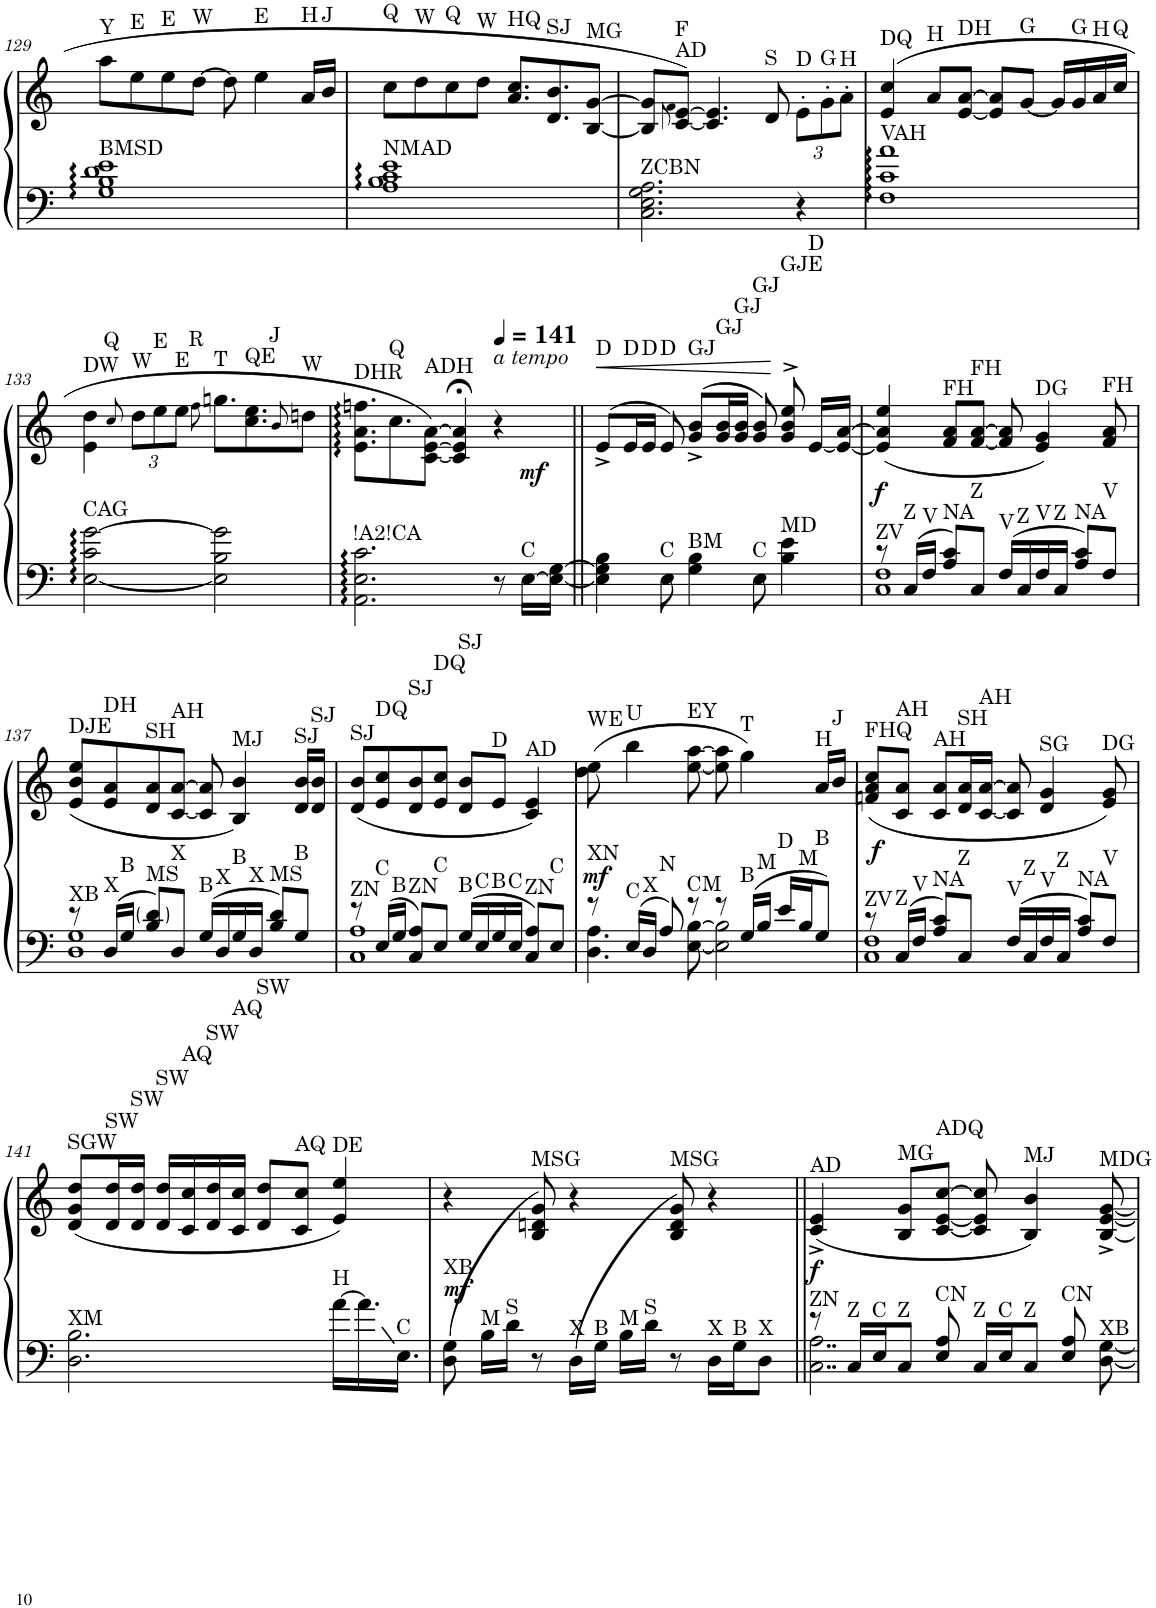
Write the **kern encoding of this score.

**kern	**kern	**dynam
*part1	*part1	*part1
*staff2	*staff1	*staff1/2
*I"Piano	*	*
*I'Pno.	*	*
!!LO:PB:g=z
*clefF4	*clefG2	*
*k[]	*k[]	*
*M4/4	*M4/4	*
=129	=129	=129
!	!LO:TX:a:t=Y	!
!LO:TX:a:t=BMSD	!	!
1G 1B 1d 1e	8aa\L	.
!	!LO:TX:a:t=E	!
.	8ee\	.
!	!LO:TX:a:t=E	!
.	8ee\	.
!	!LO:TX:a:t=W	!
.	[8dd\J	.
.	8dd\]	.
!	!LO:TX:a:t=E	!
.	4ee\	.
!	!LO:TX:a:t=H	!
.	16a/LL	.
!	!LO:TX:a:t=J	!
.	16b/JJ	.
=130	=130	=130
!	!LO:TX:a:t=Q	!
!LO:TX:a:t=NMAD	!	!
1A 1B 1c 1e	8cc\L	.
!	!LO:TX:a:t=W	!
.	8dd\	.
!	!LO:TX:a:t=Q	!
.	8cc\	.
!	!LO:TX:a:t=W	!
.	8dd\J	.
!	!LO:TX:a:t=HQ	!
.	8.a/ 8.cc/L	.
!	!LO:TX:a:t=SJ	!
.	8.d/ 8.b/	.
!	!LO:TX:a:t=MG	!
.	[8B/ [>8g/J	.
=131	=131	=131
*	*^	*
!LO:TX:a:t=ZCBN	!	!	!
2.C\ 2.E\ 2.G\ 2.A\	8B/] 8g/]L	8ryy	.
!	!LO:TX:a:t=AD	!	!
!	!LO:TX:a:t=F	!	!
.	[<8c/ [8e/J	8f!/	.
.	4.c/] 4.e/]	2.ryy	.
!	!LO:TX:a:t=S	!	!
.	8d/	.	.
*	*Xbrackettup	*	*
!	!LO:TX:a:t=D	!	!
4r	12e'>\L	.	.
!	!LO:TX:a:t=G	!	!
.	12g'>\	.	.
!	!LO:TX:a:t=H	!	!
.	12a'>\J	.	.
*	*v	*v	*
=132	=132	=132
!	!LO:TX:a:t=DQ	!
!LO:TX:a:t=VAH	!	!
1F 1c 1a	(4e/ 4cc/	.
!	!LO:TX:a:t=H	!
.	8a/L	.
!	!LO:TX:a:t=DH	!
.	[8e/ [8a/J	.
.	8e/] 8a/]L	.
!	!LO:TX:a:t=G	!
.	[8g/J	.
.	16g/LL]	.
!	!LO:TX:a:t=G	!
.	16g/	.
!	!LO:TX:a:t=H	!
.	16a/	.
!	!LO:TX:a:t=Q	!
.	16cc/JJ	.
!!LO:LB:g=z
=133	=133	=133
*	*^	*
!	!LO:TX:a:t=DW	!	!
!LO:TX:a:t=CAG	!	!	!
[2E\ 2c\ [2g\	4e\ 4dd\	8ryy	.
!	!	!LO:TX:a:t=Q	!
.	.	8cc!/	.
!	!LO:TX:a:t=W	!	!
.	12dd\L	8.ryy	.
!	!LO:TX:a:t=E	!	!
.	12ee\	.	.
!	!LO:TX:a:t=E	!	!
.	12ee\J	.	.
!	!	!LO:TX:a:t=R	!
.	.	8ff!\	.
!	!LO:TX:a:t=T	!	!
2E\] 2B\ 2g\]	8.ggn\L	.	.
.	.	8.ryy	.
!	!LO:TX:a:t=QE	!	!
.	8.cc\ 8.ee\	.	.
!	!	!LO:TX:a:t=J	!
.	.	8b!/	.
!	!LO:TX:a:t=W	!	!
.	8ddn\J	8ryy	.
=134	=134	=134	=134
!	!LO:TX:a:t=DHR	!	!
!LO:TX:a:t=!A2!CA	!	!	!
2.AA\: 2.E\: 2.c\:	8.e\ 8.a\ 8.ffn\L	2..ryy	.
!	!LO:TX:a:t=Q	!	!
.	8.cc\	.	.
!	!LO:TX:a:t=ADH	!	!
.	[8c\ [8e\ [8a\J)	.	.
.	4c/];< 4e/];< 4a/];<	.	.
*	*MM141	*	*
!	!LO:TX:a:i:t=a tempo	!	!
8r	4r	.	.
!LO:TX:a:t=C	!	!	!
!	!	!	!LO:DY:b
[16E\LL	.	8ryy	mf
16E\_ [16G\JJ	.	.	.
=135||	=135||	=135||	=135||
!	!LO:TX:a:t=D	!	!
!	!	!	!LO:HP:b
*	*v	*v	*
4E\] 4G\] 4B\	(>8e^/L	<
!	!LO:TX:a:t=D	!
.	16e/L	.
!	!LO:TX:a:t=D	!
.	16e/JJ	.
!	!LO:TX:a:t=D	!
!LO:TX:a:t=C	!	!
8E\	8e/)	.
!	!LO:TX:a:t=GJ	!
!LO:TX:a:t=BM	!	!
4G\ 4B\	(>8g/^ 8b/^L	.
!	!LO:TX:a:t=GJ	!
.	16g/ 16b/L	.
!	!LO:TX:a:t=GJ	!
.	16g/ 16b/JJ	.
!	!LO:TX:a:t=GJ	!
!LO:TX:a:t=C	!	!
8E\	8g/ 8b/)	.
!	!LO:TX:a:t=GJE	!
!LO:TX:a:t=MD	!	!
4B\ 4e\	8g/^> 8b/^> 8ee/^>	[
!	!LO:TX:a:t=D	!
.	[<16e/LL	.
.	16e/_ [16a/JJ	.
=136	=136	=136
*^	*	*
!LO:TX:a:t=ZV	!	!	!
!	!	!	!LO:DY:b
8r	1C 1F	(4e/] 4a/] 4ee/	f
!LO:TX:a:t=Z	!	!	!
16C/LL	.	.	.
!LO:TX:a:t=V	!	!	!
16F/JJ	.	.	.
!	!	!LO:TX:a:t=FH	!
!LO:TX:a:t=NA	!	!	!
8A/ 8c/L	.	8f/ 8a/L	.
!	!	!LO:TX:a:t=FH	!
!LO:TX:a:t=Z	!	!	!
8C/J	.	[8f/ [8a/J	.
!LO:TX:a:t=V	!	!	!
16F/LL	.	8f/] 8a/]	.
!LO:TX:a:t=Z	!	!	!
16C/	.	.	.
!	!	!LO:TX:a:t=DG	!
!LO:TX:a:t=V	!	!	!
16F/	.	4e/ 4g/)	.
!LO:TX:a:t=Z	!	!	!
16C/JJ	.	.	.
!LO:TX:a:t=NA	!	!	!
8A/ 8c/L	.	.	.
!	!	!LO:TX:a:t=FH	!
!LO:TX:a:t=V	!	!	!
8F/J	.	8f/ 8a/	.
!!LO:LB:g=z
=137	=137	=137	=137
!	!	!LO:TX:a:t=DJE	!
!LO:TX:a:t=XB	!	!	!
8r	1D 1G	(8e/ 8b/ 8ee/L	.
!	!	!LO:TX:a:t=DH	!
!LO:TX:a:t=X	!	!	!
16D/LL	.	8e/ 8a/	.
!LO:TX:a:t=B	!	!	!
16G/JJ	.	.	.
!	!	!LO:TX:a:t=SH	!
!LO:TX:a:t=MS	!	!	!
8B/ 8d/L	.	8d/ 8a/	.
!	!	!LO:TX:a:t=AH	!
!LO:TX:a:t=X	!	!	!
8D/J	.	[8c/ [8a/J	.
!LO:TX:a:t=B	!	!	!
16G/LL	.	8c/] 8a/]	.
!LO:TX:a:t=X	!	!	!
16D/	.	.	.
!	!	!LO:TX:a:t=MJ	!
!LO:TX:a:t=B	!	!	!
16G/	.	4B/ 4b/)	.
!LO:TX:a:t=X	!	!	!
16D/JJ	.	.	.
!LO:TX:a:t=MS	!	!	!
8B/ 8d/L	.	.	.
!	!	!LO:TX:a:t=SJ	!
!LO:TX:a:t=B	!	!	!
8G/J	.	16d/ 16b/LL	.
!	!	!LO:TX:a:t=SJ	!
.	.	16d/ 16b/JJ	.
=138	=138	=138	=138
!	!	!LO:TX:a:t=SJ	!
!LO:TX:a:t=ZN	!	!	!
8r	1C 1A	(8d/ 8b/L	.
!	!	!LO:TX:a:t=DQ	!
!LO:TX:a:t=C	!	!	!
16E/LL	.	8e/ 8cc/	.
!LO:TX:a:t=B	!	!	!
16G/JJ	.	.	.
!	!	!LO:TX:a:t=SJ	!
!LO:TX:a:t=ZN	!	!	!
8C/ 8A/L	.	8d/ 8b/	.
!	!	!LO:TX:a:t=DQ	!
!LO:TX:a:t=C	!	!	!
8E/J	.	8e/ 8cc/J	.
!	!	!LO:TX:a:t=SJ	!
!LO:TX:a:t=B	!	!	!
16G/LL	.	8d/ 8b/L	.
!LO:TX:a:t=C	!	!	!
16E/	.	.	.
!	!	!LO:TX:a:t=D	!
!LO:TX:a:t=B	!	!	!
16G/	.	8e/J	.
!LO:TX:a:t=C	!	!	!
16E/JJ	.	.	.
!	!	!LO:TX:a:t=AD	!
!LO:TX:a:t=ZN	!	!	!
8C/ 8A/L	.	4c/ 4e/)	.
!LO:TX:a:t=C	!	!	!
8E/J	.	.	.
=139	=139	=139	=139
!	!	!LO:TX:a:t=WE	!
!LO:TX:a:t=XN	!	!	!
!	!	!	!LO:DY:a=2
8r	4.D\ 4.A\	(8dd\ 8ee\	mf
!	!	!LO:TX:a:t=U	!
!LO:TX:a:t=C	!	!	!
16E/LL	.	4bb\	.
!LO:TX:a:t=X	!	!	!
16D/JJ	.	.	.
!LO:TX:a:t=N	!	!	!
8A/	.	.	.
!	!	!LO:TX:a:t=EY	!
!LO:TX:a:t=CM	!	!	!
8r	[8E\ [>8B\	[8ee\ [8aa\	.
8r	2E\] 2B\]	8ee\] 8aa\]	.
!	!	!LO:TX:a:t=T	!
!LO:TX:a:t=B	!	!	!
16G/LL	.	4gg\)	.
!LO:TX:a:t=M	!	!	!
16B/JJ	.	.	.
!LO:TX:a:t=D	!	!	!
16e/LL	.	.	.
!LO:TX:a:t=M	!	!	!
16B/J	.	.	.
!	!	!LO:TX:a:t=H	!
!LO:TX:a:t=B	!	!	!
8G/J	.	16a/LL	.
!	!	!LO:TX:a:t=J	!
.	.	16b/JJ	.
=140	=140	=140	=140
!	!	!LO:TX:a:t=FHQ	!
!LO:TX:a:t=ZV	!	!	!
!	!	!	!LO:DY:b
8r	1C 1F	(8fn/ 8a/ 8cc/L	f
!	!	!LO:TX:a:t=AH	!
!LO:TX:a:t=Z	!	!	!
16C/LL	.	8c/ 8a/J	.
!LO:TX:a:t=V	!	!	!
16F/JJ	.	.	.
!	!	!LO:TX:a:t=AH	!
!LO:TX:a:t=NA	!	!	!
8A/ 8c/L	.	8c/ 8a/L	.
!	!	!LO:TX:a:t=SH	!
!LO:TX:a:t=Z	!	!	!
8C/J	.	16d/ 16a/L	.
!	!	!LO:TX:a:t=AH	!
.	.	[16c/ [16a/JJ	.
!LO:TX:a:t=V	!	!	!
16F/LL	.	8c/] 8a/]	.
!LO:TX:a:t=Z	!	!	!
16C/	.	.	.
!	!	!LO:TX:a:t=SG	!
!LO:TX:a:t=V	!	!	!
16F/	.	4d/ 4g/	.
!LO:TX:a:t=Z	!	!	!
16C/JJ	.	.	.
!LO:TX:a:t=NA	!	!	!
8A/ 8c/L	.	.	.
!	!	!LO:TX:a:t=DG	!
!LO:TX:a:t=V	!	!	!
8F/J	.	8e/ 8g/)	.
*v	*v	*	*
!!LO:LB:g=z
=141	=141	=141
!	!LO:TX:a:t=SGW	!
!LO:TX:a:t=XM	!	!
2.D\ 2.B\	(8d/ 8g/ 8dd/L	.
!	!LO:TX:a:t=SW	!
.	16d/ 16dd/L	.
!	!LO:TX:a:t=SW	!
.	16d/ 16dd/JJ	.
!	!LO:TX:a:t=SW	!
.	16d/ 16dd/LL	.
!	!LO:TX:a:t=AQ	!
.	16c/ 16cc/	.
!	!LO:TX:a:t=SW	!
.	16d/ 16dd/	.
!	!LO:TX:a:t=AQ	!
.	16c/ 16cc/JJ	.
!	!LO:TX:a:t=SW	!
.	8d/ 8dd/L	.
!	!LO:TX:a:t=AQ	!
.	8c/ 8cc/J	.
!	!LO:TX:a:t=DE	!
!LO:TX:a:t=H	!	!
[16a\LL	4e/ 4ee/)	.
16.a\]	.	.
!LO:TX:a:t=C	!	!
16.E\JJ	.	.
=142	=142	=142
!LO:TX:a:t=XB	!	!
!	!	!LO:DY:a=2
(>8D\ 8G\	4r	mf
!LO:TX:a:t=M	!	!
16B\LL	.	.
!LO:TX:a:t=S	!	!
16d\JJ	.	.
!	!LO:TX:a:t=MSG	!
8r	(8B/ 8dn/ 8g/	.
!LO:TX:a:t=X	!	!
16D\LL	4r	.
!LO:TX:a:t=B	!	!
16G\JJ	.	.
!LO:TX:a:t=M	!	!
16B\LL	.	.
!LO:TX:a:t=S	!	!
16d\JJ	.	.
!	!LO:TX:a:t=MSG	!
8r	(8B/ 8d/ 8g/	.
!LO:TX:a:t=X	!	!
16D\LL	4r	.
!LO:TX:a:t=B	!	!
16G\J	.	.
!LO:TX:a:t=X	!	!
8D\J	.	.
=143||	=143||	=143||
*^	*	*
!	!	!LO:TX:a:t=AD	!
!LO:TX:a:t=ZN	!	!	!
!	!	!	!LO:DY:b
8r	2..C\ 2..A\	4c/^ 4e/^	f
!LO:TX:a:t=Z	!	!	!
16C/LL	.	.	.
!LO:TX:a:t=C	!	!	!
16E/J	.	.	.
!	!	!LO:TX:a:t=MG	!
!LO:TX:a:t=Z	!	!	!
8C/J	.	8B/ 8g/L	.
!	!	!LO:TX:a:t=ADQ	!
!LO:TX:a:t=CN	!	!	!
8E/ 8A/	.	[8c/ [8e/ [8cc/J	.
!LO:TX:a:t=Z	!	!	!
16C/LL	.	8c/] 8e/] 8cc/]	.
!LO:TX:a:t=C	!	!	!
16E/J	.	.	.
!	!	!LO:TX:a:t=MJ	!
!LO:TX:a:t=Z	!	!	!
8C/J	.	4B/ 4b/)	.
!LO:TX:a:t=CN	!	!	!
8E/ 8A/	.	.	.
!	!	!LO:TX:a:t=MDG	!
!LO:TX:a:t=XB	!	!	!
[<8D\ [8G\	8ryy	[<8B/^ [8e/^ [8g/^	.
*v	*v	*	*
=	=	=
*-	*-	*-
